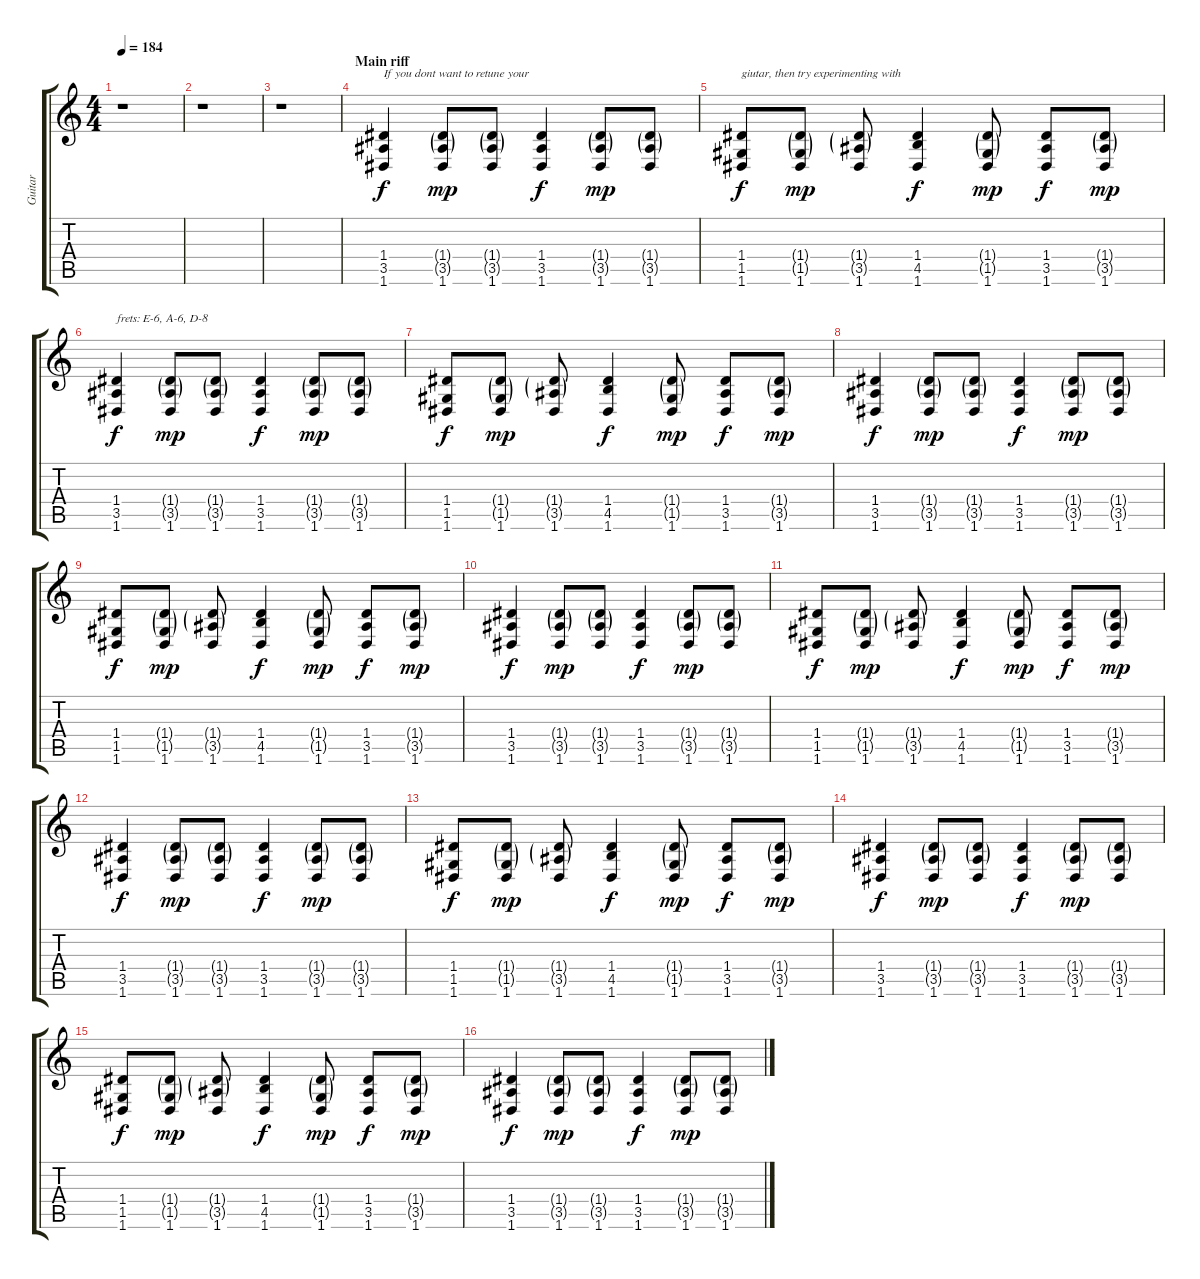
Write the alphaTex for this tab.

\track ("Guitar" "Guitar") {instrument distortionguitar}
\staff {score tabs}
\tuning (E4 B3 G3 D3 G2 D2) {hide}
\ts (4 4)
\tempo 184
\clef g2
\ks c
r.1{dy f} |
r.1 |
r.1 |
\section ("" "Main riff")
(1.4 3.5 1.6).4{txt "If you dont want to retune your"} (1.4{g} 3.5{g} 1.6).8{dy mp} (1.4{g} 3.5{g} 1.6).8 (1.4 3.5 1.6).4{dy f} (1.4{g} 3.5{g} 1.6).8{dy mp} (1.4{g} 3.5{g} 1.6).8 |
(1.4 1.5 1.6).8{txt "giutar, then try experimenting with" dy f} (1.4{g} 1.5{g} 1.6).8{dy mp} (1.4{g} 3.5{g} 1.6).8 (1.4 4.5 1.6).4{dy f} (1.4{g} 1.5{g} 1.6).8{dy mp} (1.4 3.5 1.6).8{dy f} (1.4{g} 3.5{g} 1.6).8{dy mp} |
(1.4 3.5 1.6).4{txt "frets: E-6, A-6, D-8" dy f} (1.4{g} 3.5{g} 1.6).8{dy mp} (1.4{g} 3.5{g} 1.6).8 (1.4 3.5 1.6).4{dy f} (1.4{g} 3.5{g} 1.6).8{dy mp} (1.4{g} 3.5{g} 1.6).8 |
(1.4 1.5 1.6).8{dy f} (1.4{g} 1.5{g} 1.6).8{dy mp} (1.4{g} 3.5{g} 1.6).8 (1.4 4.5 1.6).4{dy f} (1.4{g} 1.5{g} 1.6).8{dy mp} (1.4 3.5 1.6).8{dy f} (1.4{g} 3.5{g} 1.6).8{dy mp} |
(1.4 3.5 1.6).4{dy f} (1.4{g} 3.5{g} 1.6).8{dy mp} (1.4{g} 3.5{g} 1.6).8 (1.4 3.5 1.6).4{dy f} (1.4{g} 3.5{g} 1.6).8{dy mp} (1.4{g} 3.5{g} 1.6).8 |
(1.4 1.5 1.6).8{dy f} (1.4{g} 1.5{g} 1.6).8{dy mp} (1.4{g} 3.5{g} 1.6).8 (1.4 4.5 1.6).4{dy f} (1.4{g} 1.5{g} 1.6).8{dy mp} (1.4 3.5 1.6).8{dy f} (1.4{g} 3.5{g} 1.6).8{dy mp} |
(1.4 3.5 1.6).4{dy f} (1.4{g} 3.5{g} 1.6).8{dy mp} (1.4{g} 3.5{g} 1.6).8 (1.4 3.5 1.6).4{dy f} (1.4{g} 3.5{g} 1.6).8{dy mp} (1.4{g} 3.5{g} 1.6).8 |
(1.4 1.5 1.6).8{dy f} (1.4{g} 1.5{g} 1.6).8{dy mp} (1.4{g} 3.5{g} 1.6).8 (1.4 4.5 1.6).4{dy f} (1.4{g} 1.5{g} 1.6).8{dy mp} (1.4 3.5 1.6).8{dy f} (1.4{g} 3.5{g} 1.6).8{dy mp} |
(1.4 3.5 1.6).4{dy f} (1.4{g} 3.5{g} 1.6).8{dy mp} (1.4{g} 3.5{g} 1.6).8 (1.4 3.5 1.6).4{dy f} (1.4{g} 3.5{g} 1.6).8{dy mp} (1.4{g} 3.5{g} 1.6).8 |
(1.4 1.5 1.6).8{dy f} (1.4{g} 1.5{g} 1.6).8{dy mp} (1.4{g} 3.5{g} 1.6).8 (1.4 4.5 1.6).4{dy f} (1.4{g} 1.5{g} 1.6).8{dy mp} (1.4 3.5 1.6).8{dy f} (1.4{g} 3.5{g} 1.6).8{dy mp} |
(1.4 3.5 1.6).4{dy f} (1.4{g} 3.5{g} 1.6).8{dy mp} (1.4{g} 3.5{g} 1.6).8 (1.4 3.5 1.6).4{dy f} (1.4{g} 3.5{g} 1.6).8{dy mp} (1.4{g} 3.5{g} 1.6).8 |
(1.4 1.5 1.6).8{dy f} (1.4{g} 1.5{g} 1.6).8{dy mp} (1.4{g} 3.5{g} 1.6).8 (1.4 4.5 1.6).4{dy f} (1.4{g} 1.5{g} 1.6).8{dy mp} (1.4 3.5 1.6).8{dy f} (1.4{g} 3.5{g} 1.6).8{dy mp} |
(1.4 3.5 1.6).4{dy f} (1.4{g} 3.5{g} 1.6).8{dy mp} (1.4{g} 3.5{g} 1.6).8 (1.4 3.5 1.6).4{dy f} (1.4{g} 3.5{g} 1.6).8{dy mp} (1.4{g} 3.5{g} 1.6).8
